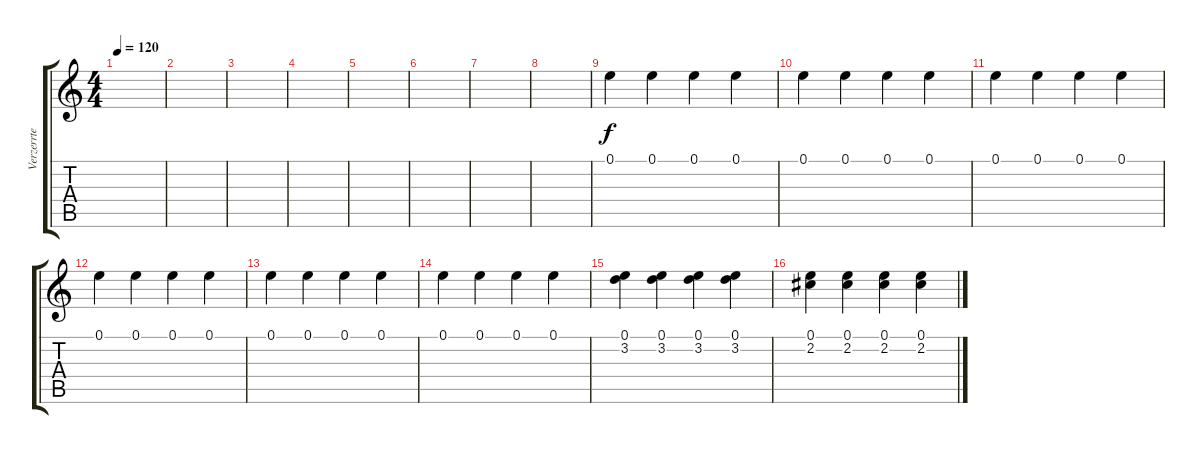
\track ("Verzerrte E-Gitarre[Tom Kaulitz]" "Verzerrte ") {instrument distortionguitar}
\staff {score tabs}
\tuning (E4 B3 G3 D3 A2 E2) {hide}
\ts (4 4)
\tempo 120
\clef g2
\ks c
|
|
|
|
|
|
|
|
0.1.4 0.1.4 0.1.4 0.1.4 |
0.1.4 0.1.4 0.1.4 0.1.4 |
0.1.4 0.1.4 0.1.4 0.1.4 |
0.1.4 0.1.4 0.1.4 0.1.4 |
0.1.4 0.1.4 0.1.4 0.1.4 |
0.1.4 0.1.4 0.1.4 0.1.4 |
(0.1 3.2).4 (0.1 3.2).4 (0.1 3.2).4 (0.1 3.2).4 |
(0.1 2.2).4 (0.1 2.2).4 (0.1 2.2).4 (0.1 2.2).4
